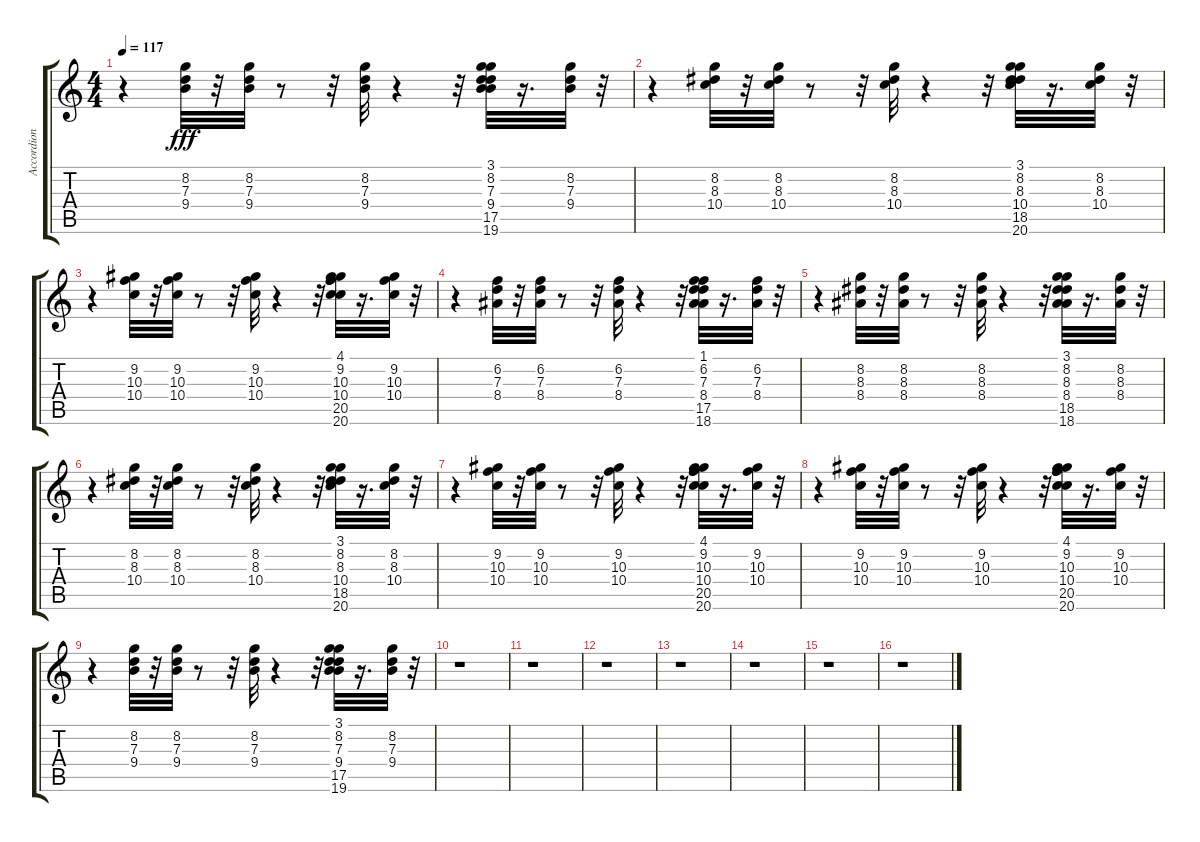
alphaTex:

\track ("Accordion" "Accordion") {instrument electricguitarmuted}
\staff {score tabs}
\tuning (E4 B3 G3 D3 A2 E2) {hide}
\ts (4 4)
\tempo 117
\clef g2
\ks c
r.4{dy fff} (8.2 7.3 9.4).32 r.32 (8.2 7.3 9.4).32 r.8 r.32 (8.2 7.3 9.4).32 r.4 r.32 (3.1 8.2 7.3 9.4 17.5 19.6).32 r.16{d} (8.2 7.3 9.4).32 r.32 |
r.4 (8.2 8.3 10.4).32 r.32 (8.2 8.3 10.4).32 r.8 r.32 (8.2 8.3 10.4).32 r.4 r.32 (3.1 8.2 8.3 10.4 18.5 20.6).32 r.16{d} (8.2 8.3 10.4).32 r.32 |
r.4 (9.2 10.3 10.4).32 r.32 (9.2 10.3 10.4).32 r.8 r.32 (9.2 10.3 10.4).32 r.4 r.32 (4.1 9.2 10.3 10.4 20.5 20.6).32 r.16{d} (9.2 10.3 10.4).32 r.32 |
r.4 (6.2 7.3 8.4).32 r.32 (6.2 7.3 8.4).32 r.8 r.32 (6.2 7.3 8.4).32 r.4 r.32 (1.1 6.2 7.3 8.4 17.5 18.6).32 r.16{d} (6.2 7.3 8.4).32 r.32 |
r.4 (8.2 8.3 8.4).32 r.32 (8.2 8.3 8.4).32 r.8 r.32 (8.2 8.3 8.4).32 r.4 r.32 (3.1 8.2 8.3 8.4 18.5 18.6).32 r.16{d} (8.2 8.3 8.4).32 r.32 |
r.4 (8.2 8.3 10.4).32 r.32 (8.2 8.3 10.4).32 r.8 r.32 (8.2 8.3 10.4).32 r.4 r.32 (3.1 8.2 8.3 10.4 18.5 20.6).32 r.16{d} (8.2 8.3 10.4).32 r.32 |
r.4 (9.2 10.3 10.4).32 r.32 (9.2 10.3 10.4).32 r.8 r.32 (9.2 10.3 10.4).32 r.4 r.32 (4.1 9.2 10.3 10.4 20.5 20.6).32 r.16{d} (9.2 10.3 10.4).32 r.32 |
r.4 (9.2 10.3 10.4).32 r.32 (9.2 10.3 10.4).32 r.8 r.32 (9.2 10.3 10.4).32 r.4 r.32 (4.1 9.2 10.3 10.4 20.5 20.6).32 r.16{d} (9.2 10.3 10.4).32 r.32 |
r.4 (8.2 7.3 9.4).32 r.32 (8.2 7.3 9.4).32 r.8 r.32 (8.2 7.3 9.4).32 r.4 r.32 (3.1 8.2 7.3 9.4 17.5 19.6).32 r.16{d} (8.2 7.3 9.4).32 r.32 |
r.1 |
r.1 |
r.1 |
r.1 |
r.1 |
r.1 |
r.1
